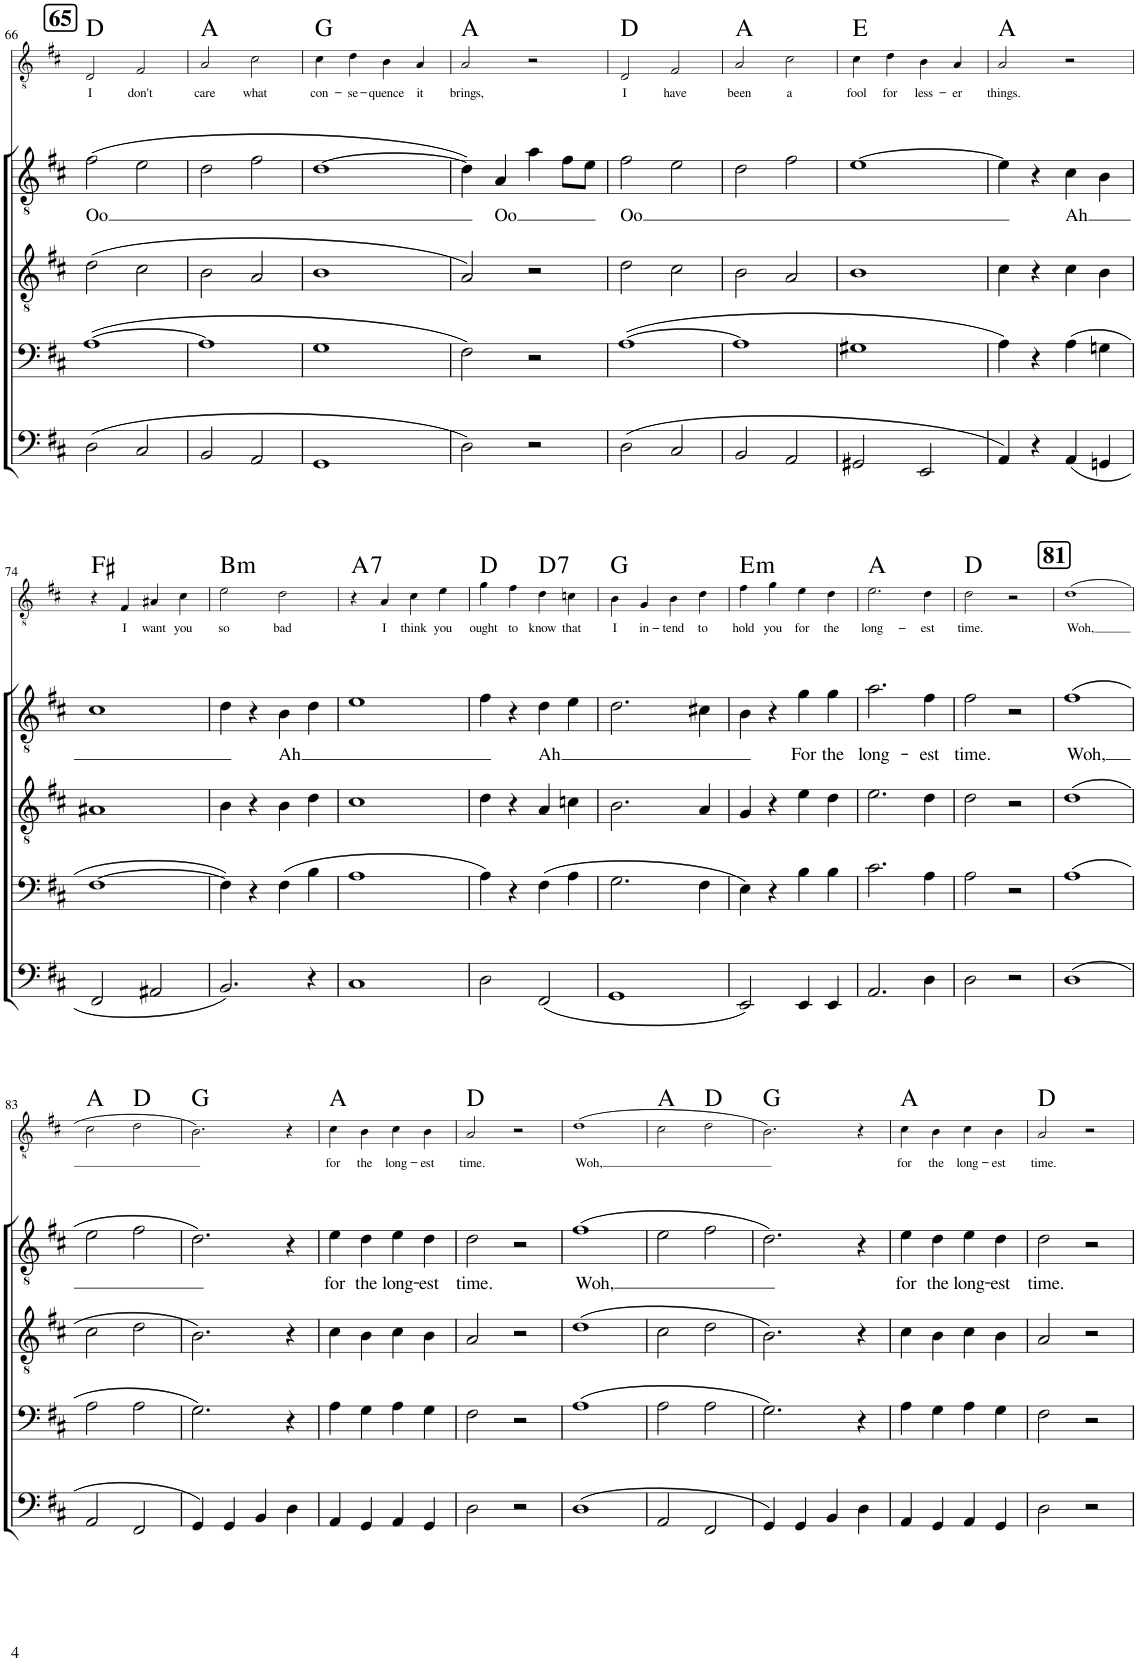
**kern	**kern	**kern	**kern	**text	**kern	**text	**harte
*part5	*part4	*part3	*part2	*part2	*part1	*part1	*part1
*staff5	*staff4	*staff3	*staff2	*staff2	*staff1	*staff1	*
*I"B2	*I"B1	*I"T2	*I"T1	*	*I"Solo	*	*
!!LO:PB:g=z
*clefF4	*clefF4	*clefGv2	*clefGv2	*	*clefGv2	*	*
*k[f#c#]	*k[f#c#]	*k[f#c#]	*k[f#c#]	*	*k[f#c#]	*	*
*M2/2	*M2/2	*M2/2	*M2/2	*	*M2/2	*	*
*met(c|)	*met(c|)	*met(c|)	*met(c|)	*	*met(c|)	*	*
!!LO:REH:place=s1:a:B:cj:fs=14:t=65
=66	=66	=66	=66	=66	=66	=66	=66
!	!	!	!	!LO:LY:b	!	!LO:LY:b	!
(2D\	([1A	(2d\	(2f#\	Oo	2D/	I	D:maj
!	!	!	!	!	!	!LO:LY:b	!
2C#/	.	2c#\	2e\	.	2F#/	don't	.
=67	=67	=67	=67	=67	=67	=67	=67
!	!	!	!	!	!	!LO:LY:b	!
2BB/	1A]	2B\	2d\	.	2A/	care	A:maj
!	!	!	!	!	!	!LO:LY:b	!
2AA/	.	2A/	2f#\	.	2c#\	what	.
=68	=68	=68	=68	=68	=68	=68	=68
!	!	!	!	!	!	!LO:LY:b	!
1GG	1G	1B	[1d	.	4c#\	con-	G:maj
!	!	!	!	!	!	!LO:LY:b	!
.	.	.	.	.	4d\	-se-	.
!	!	!	!	!	!	!LO:LY:b	!
.	.	.	.	.	4B\	-quence	.
!	!	!	!	!	!	!LO:LY:b	!
.	.	.	.	.	4A/	it	.
=69	=69	=69	=69	=69	=69	=69	=69
!	!	!	!	!	!	!LO:LY:b	!
2D\)	2F#\)	2A/)	4d\])	.	2A/	brings,	A:maj
!	!	!	!	!LO:LY:b	!	!	!
.	.	.	4A/	Oo	.	.	.
2r	2r	2r	4a\	.	2r	.	.
.	.	.	8f#\L	.	.	.	.
.	.	.	8e\J	.	.	.	.
=70	=70	=70	=70	=70	=70	=70	=70
!	!	!	!	!LO:LY:b	!	!LO:LY:b	!
(2D\	([1A	2d\	2f#\	Oo	2D/	I	D:maj
!	!	!	!	!	!	!LO:LY:b	!
2C#/	.	2c#\	2e\	.	2F#/	have	.
=71	=71	=71	=71	=71	=71	=71	=71
!	!	!	!	!	!	!LO:LY:b	!
2BB/	1A]	2B\	2d\	.	2A/	been	A:maj
!	!	!	!	!	!	!LO:LY:b	!
2AA/	.	2A/	2f#\	.	2c#\	a	.
=72	=72	=72	=72	=72	=72	=72	=72
!	!	!	!	!	!	!LO:LY:b	!
2GG#X/	1G#X	1B	[1e	.	4c#\	fool	E:maj
!	!	!	!	!	!	!LO:LY:b	!
.	.	.	.	.	4d\	for	.
!	!	!	!	!	!	!LO:LY:b	!
2EE/	.	.	.	.	4B\	less-	.
!	!	!	!	!	!	!LO:LY:b	!
.	.	.	.	.	4A/	-er	.
=73	=73	=73	=73	=73	=73	=73	=73
!	!	!	!	!	!	!LO:LY:b	!
4AA/)	4A\)	4c#\	4e\]	.	2A/	things.	A:maj
4r	4r	4r	4r	.	.	.	.
!	!	!	!	!LO:LY:b	!	!	!
(4AA/	(4A\	4c#\	4c#\	Ah	2r	.	.
4GGn/	4Gn\	4B\	4B\	.	.	.	.
!!LO:LB:g=z
=74	=74	=74	=74	=74	=74	=74	=74
2FF#/	[1F#	1A#X	1c#	.	4r	.	F#:maj
!	!	!	!	!	!	!LO:LY:b	!
.	.	.	.	.	4F#/	I	.
!	!	!	!	!	!	!LO:LY:b	!
2AA#X/	.	.	.	.	4A#X/	want	.
!	!	!	!	!	!	!LO:LY:b	!
.	.	.	.	.	4c#\	you	.
=75	=75	=75	=75	=75	=75	=75	=75
!	!	!	!	!	!	!LO:LY:b	!LO:H:kt=m
2.BB/)	4F#\])	4B\	4d\	.	2e\	so	B:min
.	4r	4r	4r	.	.	.	.
!	!	!	!	!LO:LY:b	!	!LO:LY:b	!
.	(4F#\	4B\	4B\	Ah	2d\	bad	.
4r	4B\	4d\	4d\	.	.	.	.
=76	=76	=76	=76	=76	=76	=76	=76
!	!	!	!	!	!	!	!LO:H:kt=7
1C#	1A	1c#	1e	.	4r	.	A:7
!	!	!	!	!	!	!LO:LY:b	!
.	.	.	.	.	4A/	I	.
!	!	!	!	!	!	!LO:LY:b	!
.	.	.	.	.	4c#\	think	.
!	!	!	!	!	!	!LO:LY:b	!
.	.	.	.	.	4e\	you	.
=77	=77	=77	=77	=77	=77	=77	=77
!	!	!	!	!	!	!LO:LY:b	!
2D\	4A\)	4d\	4f#\	.	4g\	ought	D:maj
!	!	!	!	!	!	!LO:LY:b	!
.	4r	4r	4r	.	4f#\	to	.
!	!	!	!	!LO:LY:b	!	!LO:LY:b	!LO:H:kt=7
(2FF#/	(4F#\	4A/	4d\	Ah	4d\	know	D:7
!	!	!	!	!	!	!LO:LY:b	!
.	4A\	4cn\	4e\	.	4cn\	that	.
=78	=78	=78	=78	=78	=78	=78	=78
!	!	!	!	!	!	!LO:LY:b	!
1GG	2.G\	2.B\	2.d\	.	4B\	I	G:maj
!	!	!	!	!	!	!LO:LY:b	!
.	.	.	.	.	4G/	in-	.
!	!	!	!	!	!	!LO:LY:b	!
.	.	.	.	.	4B\	-tend	.
!	!	!	!	!	!	!LO:LY:b	!
.	4F#\	4A/	4c#X\	.	4d\	to	.
=79	=79	=79	=79	=79	=79	=79	=79
!	!	!	!	!	!	!LO:LY:b	!LO:H:kt=m
2EE/)	4E\)	4G/	4B\	.	4f#\	hold	E:min
!	!	!	!	!	!	!LO:LY:b	!
.	4r	4r	4r	.	4g\	you	.
!	!	!	!	!LO:LY:b	!	!LO:LY:b	!
4EE/	4B\	4e\	4g\	For	4e\	for	.
!	!	!	!	!LO:LY:b	!	!LO:LY:b	!
4EE/	4B\	4d\	4g\	the	4d\	the	.
=80	=80	=80	=80	=80	=80	=80	=80
!	!	!	!	!LO:LY:b	!	!LO:LY:b	!
2.AA/	2.c#\	2.e\	2.a\	long-	2.e\	long-	A:maj
!	!	!	!	!LO:LY:b	!	!LO:LY:b	!
4D\	4A\	4d\	4f#\	-est	4d\	-est	.
=81	=81	=81	=81	=81	=81	=81	=81
!	!	!	!	!LO:LY:b	!	!LO:LY:b	!
2D\	2A\	2d\	2f#\	time.	2d\	time.	D:maj
2r	2r	2r	2r	.	2r	.	.
!!LO:REH:place=s1:a:B:cj:fs=14:t=81
=82	=82	=82	=82	=82	=82	=82	=82
!	!	!	!	!LO:LY:b	!	!LO:LY:b	!
(1D	(1A	(1d	(1f#	Woh,	(1d	Woh,	.
!!LO:LB:g=z
=83	=83	=83	=83	=83	=83	=83	=83
2AA/	2A\	2c#\	2e\	.	2c#\	.	A:maj
2FF#/	2A\	2d\	2f#\	.	2d\	.	D:maj
=84	=84	=84	=84	=84	=84	=84	=84
4GG/)	2.G\)	2.B\)	2.d\)	.	2.B\)	.	G:maj
4GG/	.	.	.	.	.	.	.
4BB/	.	.	.	.	.	.	.
4D\	4r	4r	4r	.	4r	.	.
=85	=85	=85	=85	=85	=85	=85	=85
!	!	!	!	!LO:LY:b	!	!LO:LY:b	!
4AA/	4A\	4c#\	4e\	for	4c#\	for	A:maj
!	!	!	!	!LO:LY:b	!	!LO:LY:b	!
4GG/	4G\	4B\	4d\	the	4B\	the	.
!	!	!	!	!LO:LY:b	!	!LO:LY:b	!
4AA/	4A\	4c#\	4e\	long-	4c#\	long-	.
!	!	!	!	!LO:LY:b	!	!LO:LY:b	!
4GG/	4G\	4B\	4d\	-est	4B\	-est	.
=86	=86	=86	=86	=86	=86	=86	=86
!	!	!	!	!LO:LY:b	!	!LO:LY:b	!
2D\	2F#\	2A/	2d\	time.	2A/	time.	D:maj
2r	2r	2r	2r	.	2r	.	.
=87	=87	=87	=87	=87	=87	=87	=87
!	!	!	!	!LO:LY:b	!	!LO:LY:b	!
(1D	(1A	(1d	(1f#	Woh,	(1d	Woh,	.
=88	=88	=88	=88	=88	=88	=88	=88
2AA/	2A\	2c#\	2e\	.	2c#\	.	A:maj
2FF#/	2A\	2d\	2f#\	.	2d\	.	D:maj
=89	=89	=89	=89	=89	=89	=89	=89
4GG/)	2.G\)	2.B\)	2.d\)	.	2.B\)	.	G:maj
4GG/	.	.	.	.	.	.	.
4BB/	.	.	.	.	.	.	.
4D\	4r	4r	4r	.	4r	.	.
=90	=90	=90	=90	=90	=90	=90	=90
!	!	!	!	!LO:LY:b	!	!LO:LY:b	!
4AA/	4A\	4c#\	4e\	for	4c#\	for	A:maj
!	!	!	!	!LO:LY:b	!	!LO:LY:b	!
4GG/	4G\	4B\	4d\	the	4B\	the	.
!	!	!	!	!LO:LY:b	!	!LO:LY:b	!
4AA/	4A\	4c#\	4e\	long-	4c#\	long-	.
!	!	!	!	!LO:LY:b	!	!LO:LY:b	!
4GG/	4G\	4B\	4d\	-est	4B\	-est	.
=91	=91	=91	=91	=91	=91	=91	=91
!	!	!	!	!LO:LY:b	!	!LO:LY:b	!
2D\	2F#\	2A/	2d\	time.	2A/	time.	D:maj
2r	2r	2r	2r	.	2r	.	.
=	=	=	=	=	=	=	=
*-	*-	*-	*-	*-	*-	*-	*-
